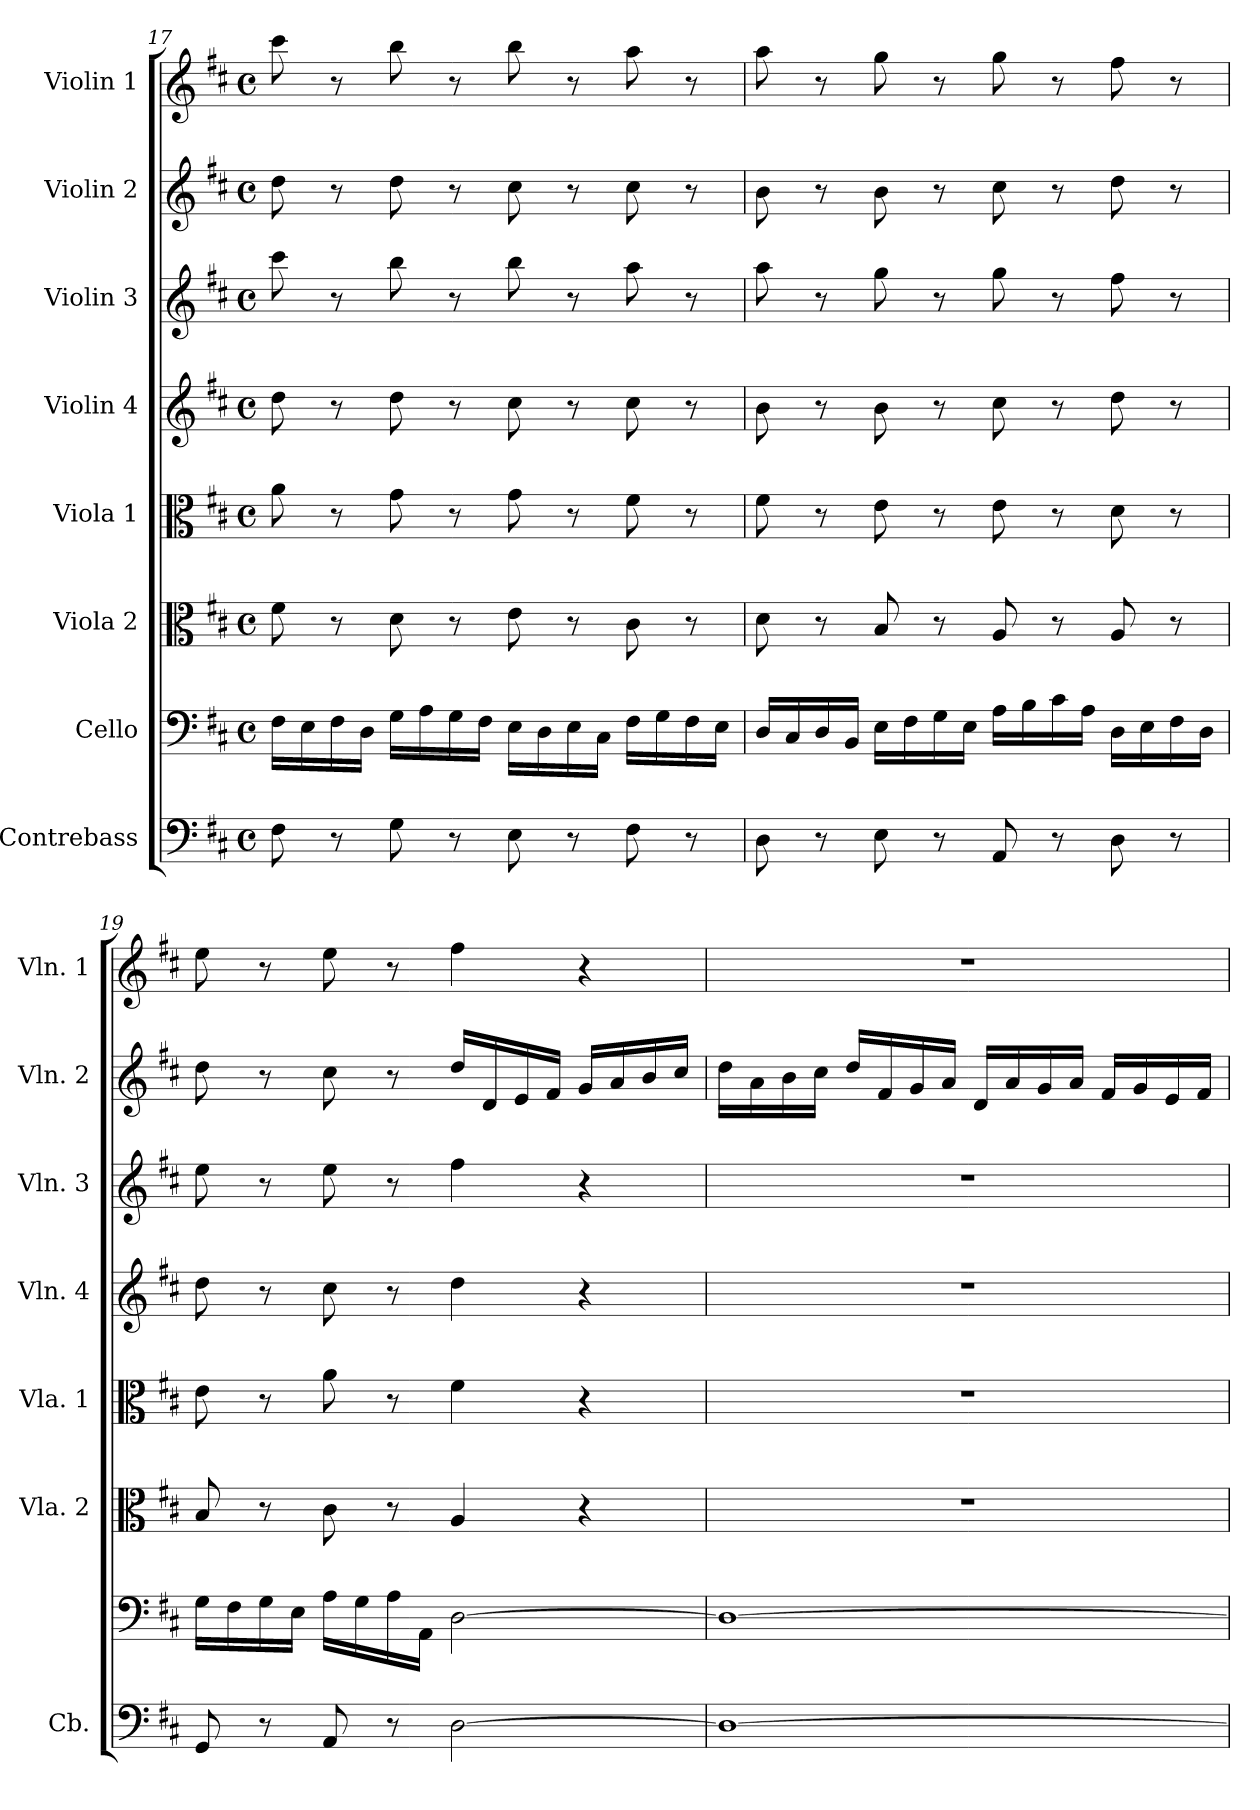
**kern	**kern	**kern	**kern	**kern	**kern	**kern	**kern
*part8	*part7	*part6	*part5	*part4	*part3	*part2	*part1
*staff8	*staff7	*staff6	*staff5	*staff4	*staff3	*staff2	*staff1
*I"Contrebass	*I"Cello	*I"Viola 2	*I"Viola 1	*I"Violin 4	*I"Violin 3	*I"Violin 2	*I"Violin 1
*I'Cb.	*	*I'Vla. 2	*I'Vla. 1	*I'Vln. 4	*I'Vln. 3	*I'Vln. 2	*I'Vln. 1
*clefF4	*clefF4	*clefC3	*clefC3	*clefG2	*clefG2	*clefG2	*clefG2
*ITrd7c12	*	*	*	*	*	*	*
*k[f#c#]	*k[f#c#]	*k[f#c#]	*k[f#c#]	*k[f#c#]	*k[f#c#]	*k[f#c#]	*k[f#c#]
*M4/4	*M4/4	*M4/4	*M4/4	*M4/4	*M4/4	*M4/4	*M4/4
*met(c)	*met(c)	*met(c)	*met(c)	*met(c)	*met(c)	*met(c)	*met(c)
=17	=17	=17	=17	=17	=17	=17	=17
8FF#\	16F#\LL	8f#\	8a\	8dd\	8ccc#\	8dd\	8ccc#\
.	16E\	.	.	.	.	.	.
8r	16F#\	8r	8r	8r	8r	8r	8r
.	16D\JJ	.	.	.	.	.	.
8GG\	16G\LL	8d\	8g\	8dd\	8bb\	8dd\	8bb\
.	16A\	.	.	.	.	.	.
8r	16G\	8r	8r	8r	8r	8r	8r
.	16F#\JJ	.	.	.	.	.	.
8EE\	16E\LL	8e\	8g\	8cc#\	8bb\	8cc#\	8bb\
.	16D\	.	.	.	.	.	.
8r	16E\	8r	8r	8r	8r	8r	8r
.	16C#\JJ	.	.	.	.	.	.
8FF#\	16F#\LL	8c#\	8f#\	8cc#\	8aa\	8cc#\	8aa\
.	16G\	.	.	.	.	.	.
8r	16F#\	8r	8r	8r	8r	8r	8r
.	16E\JJ	.	.	.	.	.	.
!!LO:PB:g=z
=18	=18	=18	=18	=18	=18	=18	=18
8DD\	16D/LL	8d\	8f#\	8b\	8aa\	8b\	8aa\
.	16C#/	.	.	.	.	.	.
8r	16D/	8r	8r	8r	8r	8r	8r
.	16BB/JJ	.	.	.	.	.	.
8EE\	16E\LL	8B/	8e\	8b\	8gg\	8b\	8gg\
.	16F#\	.	.	.	.	.	.
8r	16G\	8r	8r	8r	8r	8r	8r
.	16E\JJ	.	.	.	.	.	.
8AAA/	16A\LL	8A/	8e\	8cc#\	8gg\	8cc#\	8gg\
.	16B\	.	.	.	.	.	.
8r	16c#\	8r	8r	8r	8r	8r	8r
.	16A\JJ	.	.	.	.	.	.
8DD\	16D\LL	8A/	8d\	8dd\	8ff#\	8dd\	8ff#\
.	16E\	.	.	.	.	.	.
8r	16F#\	8r	8r	8r	8r	8r	8r
.	16D\JJ	.	.	.	.	.	.
=19	=19	=19	=19	=19	=19	=19	=19
8GGG/	16G\LL	8B/	8e\	8dd\	8ee\	8dd\	8ee\
.	16F#\	.	.	.	.	.	.
8r	16G\	8r	8r	8r	8r	8r	8r
.	16E\JJ	.	.	.	.	.	.
8AAA/	16A\LL	8c#\	8a\	8cc#\	8ee\	8cc#\	8ee\
.	16G\	.	.	.	.	.	.
8r	16A\	8r	8r	8r	8r	8r	8r
.	16AA\JJ	.	.	.	.	.	.
[2DD\	[2D\	4A/	4f#\	4dd\	4ff#\	16dd/LL	4ff#\
.	.	.	.	.	.	16d/	.
.	.	.	.	.	.	16e/	.
.	.	.	.	.	.	16f#/JJ	.
.	.	4r	4r	4r	4r	16g/LL	4r
.	.	.	.	.	.	16a/	.
.	.	.	.	.	.	16b/	.
.	.	.	.	.	.	16cc#/JJ	.
!!LO:PB:g=z
=20	=20	=20	=20	=20	=20	=20	=20
1DD_	1D_	1r	1r	1r	1r	16dd\LL	1r
.	.	.	.	.	.	16a\	.
.	.	.	.	.	.	16b\	.
.	.	.	.	.	.	16cc#\JJ	.
.	.	.	.	.	.	16dd/LL	.
.	.	.	.	.	.	16f#/	.
.	.	.	.	.	.	16g/	.
.	.	.	.	.	.	16a/JJ	.
.	.	.	.	.	.	16d/LL	.
.	.	.	.	.	.	16a/	.
.	.	.	.	.	.	16g/	.
.	.	.	.	.	.	16a/JJ	.
.	.	.	.	.	.	16f#/LL	.
.	.	.	.	.	.	16g/	.
.	.	.	.	.	.	16e/	.
.	.	.	.	.	.	16f#/JJ	.
=	=	=	=	=	=	=	=
*-	*-	*-	*-	*-	*-	*-	*-
